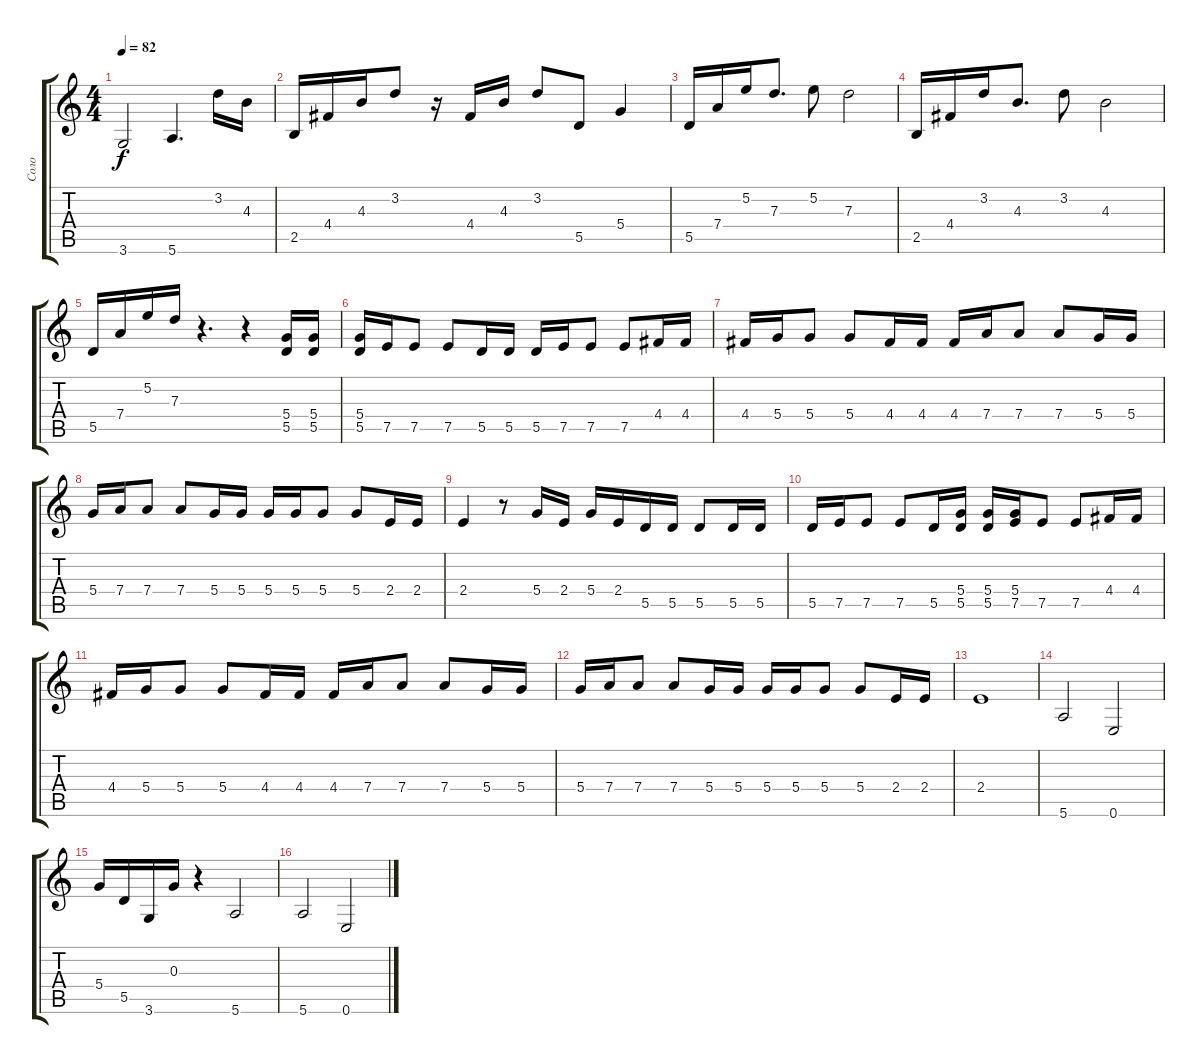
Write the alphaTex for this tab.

\track ("Соло" "Соло") {instrument acousticguitarsteel}
\staff {score tabs}
\tuning (E4 B3 G3 D3 A2 E2) {hide}
\ts (4 4)
\tempo 82
\clef g2
\ks c
3.6{t}.2{dy f} 5.6.4{d} 3.2.16 4.3.16 |
2.5.16 4.4.16 4.3.16 3.2.8 r.16 4.4.16 4.3.16 3.2.8 5.5.8 5.4.4 |
5.5.16 7.4.16 5.2.16 7.3.8{d} 5.2.8 7.3.2 |
2.5.16 4.4.16 3.2.16 4.3.8{d} 3.2.8 4.3.2 |
5.5.16 7.4.16 5.2.16 7.3.16 r.4{d} r.4 (5.4 5.5).16 (5.4 5.5).16 |
(5.4 5.5).16 7.5.16 7.5.8 7.5.8 5.5.16 5.5.16 5.5.16 7.5.16 7.5.8 7.5.8 4.4.16 4.4.16 |
4.4.16 5.4.16 5.4.8 5.4.8 4.4.16 4.4.16 4.4.16 7.4.16 7.4.8 7.4.8 5.4.16 5.4.16 |
5.4.16 7.4.16 7.4.8 7.4.8 5.4.16 5.4.16 5.4.16 5.4.16 5.4.8 5.4.8 2.4.16 2.4.16 |
2.4.4 r.8 5.4.16 2.4.16 5.4.16 2.4.16 5.5.16 5.5.16 5.5.8 5.5.16 5.5.16 |
5.5.16 7.5.16 7.5.8 7.5.8 5.5.16 (5.4 5.5).16 (5.4 5.5).16 (5.4 7.5).16 7.5.8 7.5.8 4.4.16 4.4.16 |
4.4.16 5.4.16 5.4.8 5.4.8 4.4.16 4.4.16 4.4.16 7.4.16 7.4.8 7.4.8 5.4.16 5.4.16 |
5.4.16 7.4.16 7.4.8 7.4.8 5.4.16 5.4.16 5.4.16 5.4.16 5.4.8 5.4.8 2.4.16 2.4.16 |
2.4.1 |
5.6.2 0.6.2 |
5.4.16 5.5.16 3.6.16 0.3.16 r.4 5.6.2 |
5.6.2 0.6.2
